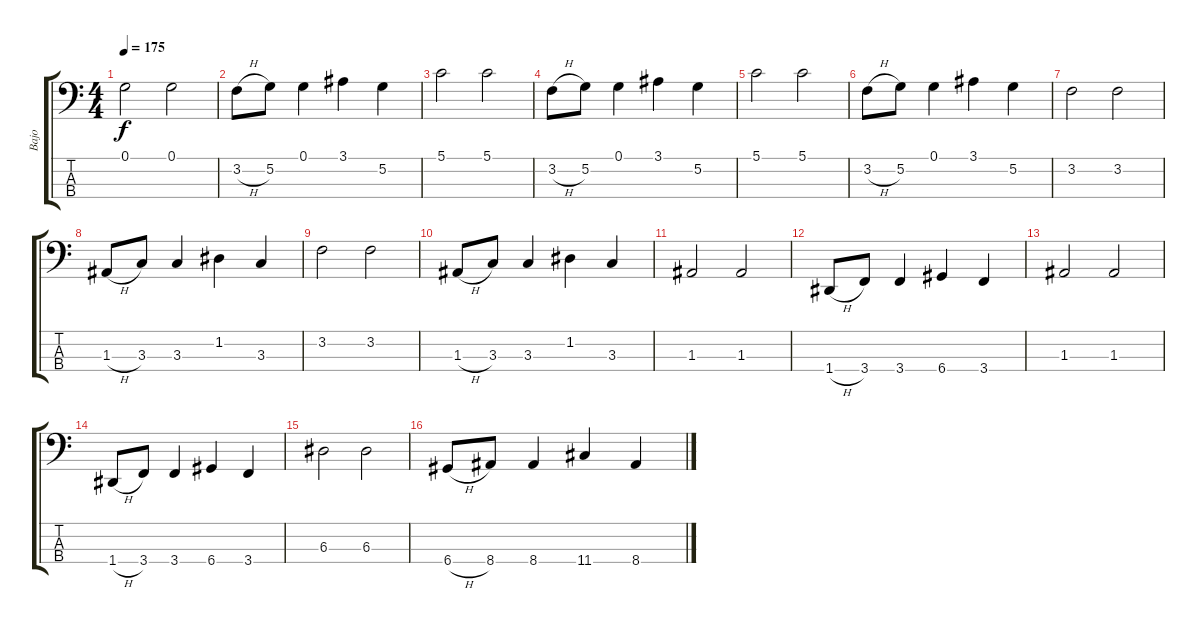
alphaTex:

\track ("Bajo" "Bajo") {instrument acousticguitarsteel}
\staff {score tabs}
\tuning (G2 D2 A1 D1) {hide}
\ts (4 4)
\tempo 175
\clef f4
\ks c
0.1.2{dy f} 0.1.2 |
3.2{h}.8 5.2.8 0.1.4 3.1.4 5.2.4 |
5.1.2 5.1.2 |
3.2{h}.8 5.2.8 0.1.4 3.1.4 5.2.4 |
5.1.2 5.1.2 |
3.2{h}.8 5.2.8 0.1.4 3.1.4 5.2.4 |
3.2.2 3.2.2 |
1.3{h}.8 3.3.8 3.3.4 1.2.4 3.3.4 |
3.2.2 3.2.2 |
1.3{h}.8 3.3.8 3.3.4 1.2.4 3.3.4 |
1.3.2 1.3.2 |
1.4{h}.8 3.4.8 3.4.4 6.4.4 3.4.4 |
1.3.2 1.3.2 |
1.4{h}.8 3.4.8 3.4.4 6.4.4 3.4.4 |
6.3.2 6.3.2 |
6.4{h}.8 8.4.8 8.4.4 11.4.4 8.4.4
